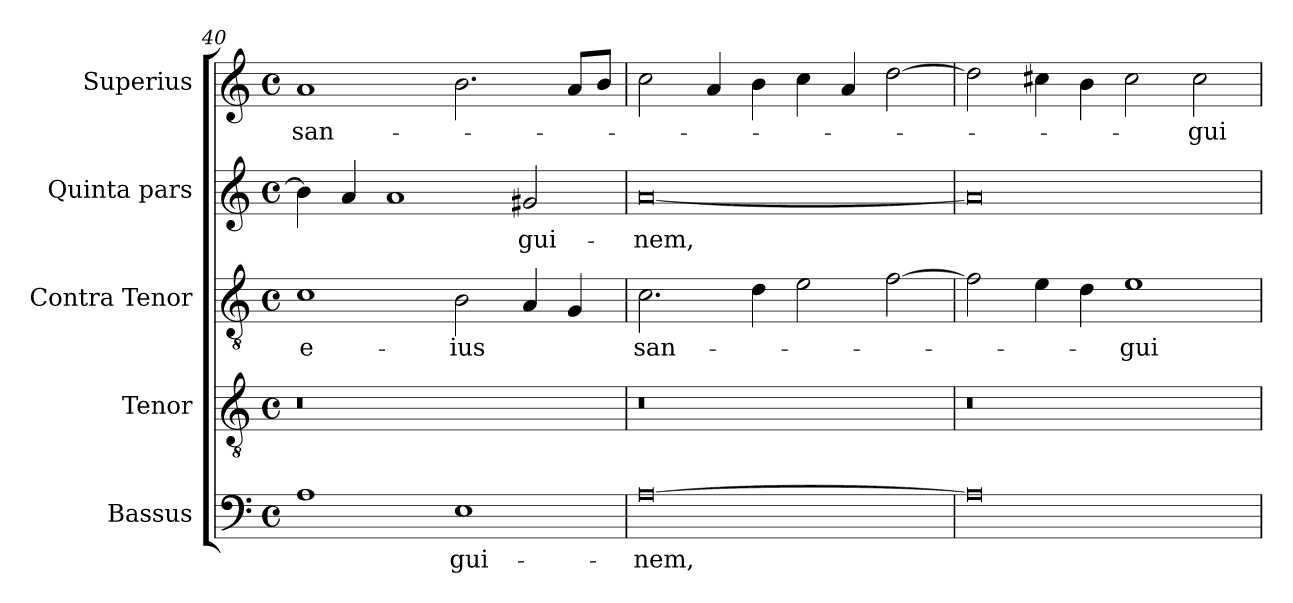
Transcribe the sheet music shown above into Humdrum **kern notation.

**kern	**text	**kern	**kern	**text	**kern	**text	**kern	**text
*part5	*part5	*part4	*part3	*part3	*part2	*part2	*part1	*part1
*staff5	*staff5	*staff4	*staff3	*staff3	*staff2	*staff2	*staff1	*staff1
*I"Bassus	*	*I"Tenor	*I"Contra Tenor	*	*I"Quinta pars	*	*I"Superius	*
*clefF4	*	*clefGv2	*clefGv2	*	*clefG2	*	*clefG2	*
*M4/4	*	*M4/4	*M4/4	*	*M4/4	*	*M4/4	*
*met(c)	*	*met(c)	*met(c)	*	*met(c)	*	*met(c)	*
=40	=40	=40	=40	=40	=40	=40	=40	=40
!	!	!	!	!LO:LY:b:rj	!	!	!	!LO:LY:b
1A	.	0r	1c	e-	4b\]	.	1a	san-
.	.	.	.	.	4a/	.	.	.
.	.	.	.	.	1a	.	.	.
!	!LO:LY:b:cj	!	!	!LO:LY:b	!	!	!	!
1E	-gui-	.	2B\	-ius	.	.	2.b\	.
!	!	!	!	!	!	!LO:LY:b:cj	!	!
.	.	.	4A/	.	2g#X/	-gui-	.	.
.	.	.	4G/	.	.	.	8a/L	.
.	.	.	.	.	.	.	8b/J	.
!!LO:PB:g=z
=41	=41	=41	=41	=41	=41	=41	=41	=41
!	!LO:LY:b	!	!	!LO:LY:b	!	!LO:LY:b	!	!
[>0A	-nem,	0r	2.c\	san-	[<0a	-nem,	2cc\	.
.	.	.	.	.	.	.	4a/	.
.	.	.	4d\	.	.	.	4b\	.
.	.	.	2e\	.	.	.	4cc\	.
.	.	.	.	.	.	.	4a/	.
.	.	.	[>2f\	.	.	.	[>2dd\	.
=42	=42	=42	=42	=42	=42	=42	=42	=42
0A]	.	0r	2f\]	.	0a]	.	2dd\]	.
.	.	.	4e\	.	.	.	4cc#X\	.
.	.	.	4d\	.	.	.	4b\	.
!	!	!	!	!LO:LY:b:cj	!	!	!	!
.	.	.	1e	-gui-	.	.	2cc#\	.
!	!	!	!	!	!	!	!	!LO:LY:b:cj
.	.	.	.	.	.	.	2cc#\	-gui-
=	=	=	=	=	=	=	=	=
*-	*-	*-	*-	*-	*-	*-	*-	*-
